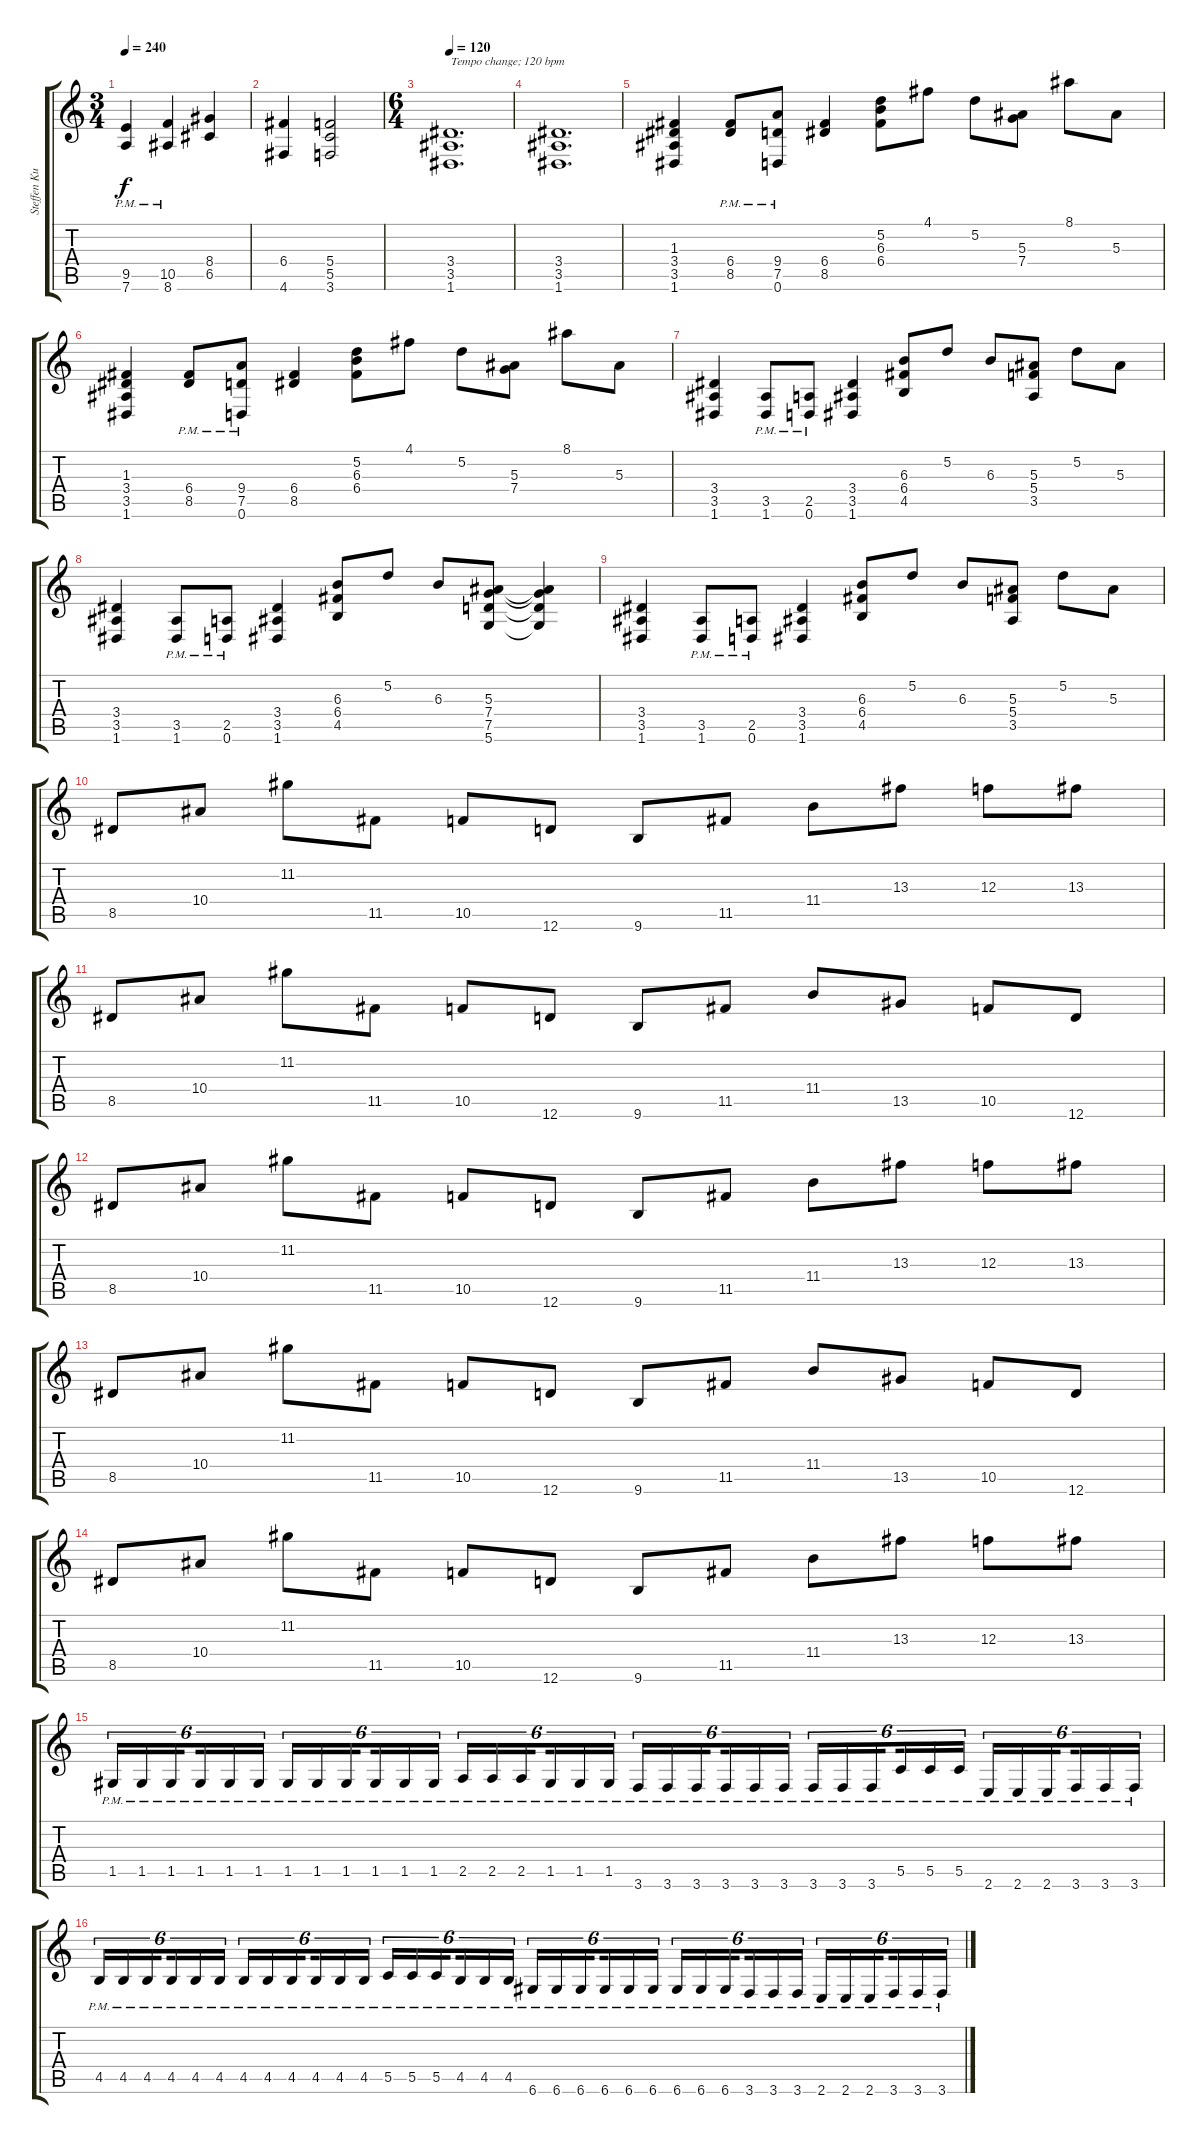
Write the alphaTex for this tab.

\track ("Steffen Kummerer  - guitar" "Steffen Ku") {instrument distortionguitar}
\staff {score tabs}
\tuning (D4 A3 F3 C3 G2 D2) {hide}
\ts (3 4)
\tempo 240
\clef g2
\ks c
(9.5{pm} 7.6{pm}).4{dy f} (10.5{pm} 8.6{pm}).4 (8.4 6.5).4 |
(6.4 4.6).4 (5.4 5.5 3.6).2 |
\ts (6 4)
\tempo 120
(3.4 3.5 1.6).1{d txt "Tempo change; 120 bpm"} |
(3.4 3.5 1.6).1{d} |
(1.3 3.4 3.5 1.6).4 (6.4{pm} 8.5{pm}).8 (9.4{pm} 7.5{pm} 0.6{pm}).8 (6.4 8.5).4 (5.2 6.3 6.4).8 4.1.8 5.2.8 (5.3 7.4).8 8.1.8 5.3.8 |
(1.3 3.4 3.5 1.6).4 (6.4{pm} 8.5{pm}).8 (9.4{pm} 7.5{pm} 0.6{pm}).8 (6.4 8.5).4 (5.2 6.3 6.4).8 4.1.8 5.2.8 (5.3 7.4).8 8.1.8 5.3.8 |
(3.4 3.5 1.6).4 (3.5{pm} 1.6{pm}).8 (2.5{pm} 0.6{pm}).8 (3.4 3.5 1.6).4 (6.3 6.4 4.5).8 5.2.8 6.3.8 (5.3 5.4 3.5).8 5.2.8 5.3.8 |
(3.4 3.5 1.6).4 (3.5{pm} 1.6{pm}).8 (2.5{pm} 0.6{pm}).8 (3.4 3.5 1.6).4 (6.3 6.4 4.5).8 5.2.8 6.3.8 (5.3 7.4 7.5 5.6).8 (5.3{t} 7.4{t} 7.5{t} 5.6{t}).4 |
(3.4 3.5 1.6).4 (3.5{pm} 1.6{pm}).8 (2.5{pm} 0.6{pm}).8 (3.4 3.5 1.6).4 (6.3 6.4 4.5).8 5.2.8 6.3.8 (5.3 5.4 3.5).8 5.2.8 5.3.8 |
8.5.8 10.4.8 11.2.8 11.5.8 10.5.8 12.6.8 9.6.8 11.5.8 11.4.8 13.3.8 12.3.8 13.3.8 |
8.5.8 10.4.8 11.2.8 11.5.8 10.5.8 12.6.8 9.6.8 11.5.8 11.4.8 13.5.8 10.5.8 12.6.8 |
8.5.8 10.4.8 11.2.8 11.5.8 10.5.8 12.6.8 9.6.8 11.5.8 11.4.8 13.3.8 12.3.8 13.3.8 |
8.5.8 10.4.8 11.2.8 11.5.8 10.5.8 12.6.8 9.6.8 11.5.8 11.4.8 13.5.8 10.5.8 12.6.8 |
8.5.8 10.4.8 11.2.8 11.5.8 10.5.8 12.6.8 9.6.8 11.5.8 11.4.8 13.3.8 12.3.8 13.3.8 |
1.5{pm}.16{tu (6 4)} 1.5{pm}.16{tu (6 4)} 1.5{pm}.16{tu (6 4) beam splitsecondary} 1.5{pm}.16{tu (6 4)} 1.5{pm}.16{tu (6 4)} 1.5{pm}.16{tu (6 4) beam splitsecondary} 1.5{pm}.16{tu (6 4)} 1.5{pm}.16{tu (6 4)} 1.5{pm}.16{tu (6 4) beam splitsecondary} 1.5{pm}.16{tu (6 4)} 1.5{pm}.16{tu (6 4)} 1.5{pm}.16{tu (6 4) beam splitsecondary} 2.5{pm}.16{tu (6 4)} 2.5{pm}.16{tu (6 4)} 2.5{pm}.16{tu (6 4) beam splitsecondary} 1.5{pm}.16{tu (6 4)} 1.5{pm}.16{tu (6 4)} 1.5{pm}.16{tu (6 4)} 3.6{pm}.16{tu (6 4)} 3.6{pm}.16{tu (6 4)} 3.6{pm}.16{tu (6 4) beam splitsecondary} 3.6{pm}.16{tu (6 4)} 3.6{pm}.16{tu (6 4)} 3.6{pm}.16{tu (6 4) beam splitsecondary} 3.6{pm}.16{tu (6 4)} 3.6{pm}.16{tu (6 4)} 3.6{pm}.16{tu (6 4) beam splitsecondary} 5.5{pm}.16{tu (6 4)} 5.5{pm}.16{tu (6 4)} 5.5{pm}.16{tu (6 4) beam splitsecondary} 2.6{pm}.16{tu (6 4)} 2.6{pm}.16{tu (6 4)} 2.6{pm}.16{tu (6 4) beam splitsecondary} 3.6{pm}.16{tu (6 4)} 3.6{pm}.16{tu (6 4)} 3.6{pm}.16{tu (6 4)} |
4.5{pm}.16{tu (6 4)} 4.5{pm}.16{tu (6 4)} 4.5{pm}.16{tu (6 4) beam splitsecondary} 4.5{pm}.16{tu (6 4)} 4.5{pm}.16{tu (6 4)} 4.5{pm}.16{tu (6 4) beam splitsecondary} 4.5{pm}.16{tu (6 4)} 4.5{pm}.16{tu (6 4)} 4.5{pm}.16{tu (6 4) beam splitsecondary} 4.5{pm}.16{tu (6 4)} 4.5{pm}.16{tu (6 4)} 4.5{pm}.16{tu (6 4) beam splitsecondary} 5.5{pm}.16{tu (6 4)} 5.5{pm}.16{tu (6 4)} 5.5{pm}.16{tu (6 4) beam splitsecondary} 4.5{pm}.16{tu (6 4)} 4.5{pm}.16{tu (6 4)} 4.5{pm}.16{tu (6 4)} 6.6{pm}.16{tu (6 4)} 6.6{pm}.16{tu (6 4)} 6.6{pm}.16{tu (6 4) beam splitsecondary} 6.6{pm}.16{tu (6 4)} 6.6{pm}.16{tu (6 4)} 6.6{pm}.16{tu (6 4) beam splitsecondary} 6.6{pm}.16{tu (6 4)} 6.6{pm}.16{tu (6 4)} 6.6{pm}.16{tu (6 4) beam splitsecondary} 3.6{pm}.16{tu (6 4)} 3.6{pm}.16{tu (6 4)} 3.6{pm}.16{tu (6 4) beam splitsecondary} 2.6{pm}.16{tu (6 4)} 2.6{pm}.16{tu (6 4)} 2.6{pm}.16{tu (6 4) beam splitsecondary} 3.6{pm}.16{tu (6 4)} 3.6{pm}.16{tu (6 4)} 3.6{pm}.16{tu (6 4)}
